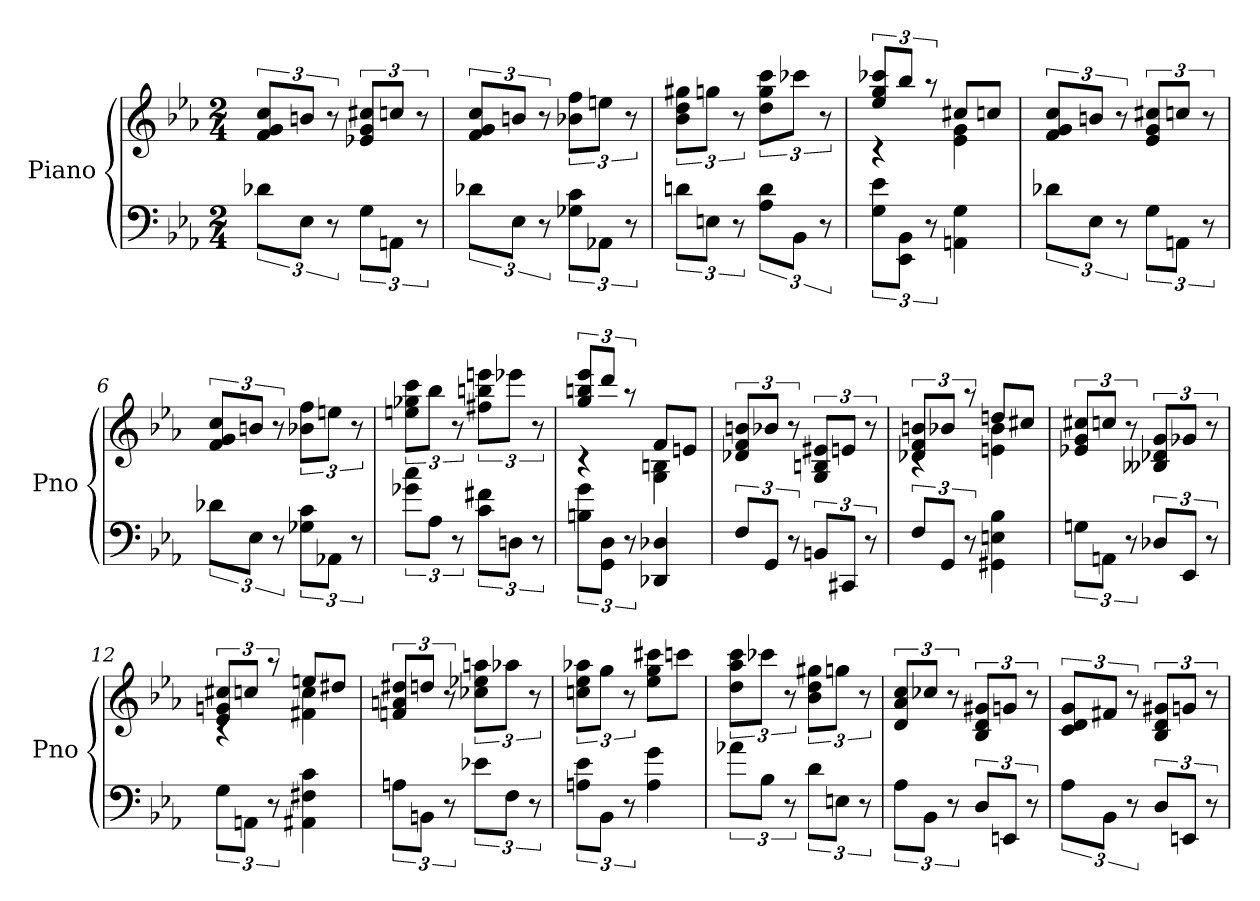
**kern	**kern
*part1	*part1
*staff2	*staff1
*I"Piano	*
*I'Pno	*
*clefF4	*clefG2
*k[b-e-a-]	*k[b-e-a-]
*E-:	*E-:
*M2/4	*M2/4
=1	=1
12d-XL	12f 12g 12ccL
12E-J	12bnJ
12r	12r
12GL	12e-X 12g 12cc#XL
12AAnJ	12ccnJ
12r	12r
=2	=2
12d-XL	12f 12g 12ccL
12E-J	12bnJ
12r	12r
12G-X 12cL	12b-X 12ffL
12AA-XJ	12eenJ
12r	12r
=3	=3
12dnL	12b- 12dd 12gg#XL
12EnJ	12ggnJ
12r	12r
12A- 12dL	12dd 12gg 12cccL
12BB-J	12ccc-XJ
12r	12r
=4	=4
*	*^
12G 12e-L	12ee- 12gg 12ccc-XL	4rc
12EE- 12BB-J	12bb-J	.
12r	12raa	.
4AAn 4G	8cc#XL	4e- 4g
.	8ccnJ	.
*	*v	*v
=5	=5
12d-XL	12f 12g 12ccL
12E-J	12bnJ
12r	12r
12GL	12e- 12g 12cc#XL
12AAnJ	12ccnJ
12r	12r
=6	=6
12d-XL	12f 12g 12ccL
12E-J	12bnJ
12r	12r
12G-X 12cL	12b-X 12ffL
12AA-XJ	12eenJ
12r	12r
=7	=7
12g-X 12ccL	12een 12gg-X 12cccL
12A-J	12bb-J
12r	12r
12c 12f#XL	12ff#X 12bbn 12eeenL
12DnJ	12eee-XJ
12r	12r
=8	=8
*	*^
12Bn 12gL	12gg 12bbn 12eee-L	4rc
12GG 12DJ	12dddJ	.
12r	12raa	.
4DD-X 4D-X	8fL	4G 4Bn
.	8enJ	.
*	*v	*v
=9	=9
12FL	12d-X 12f 12bnL
12GGJ	12b-XJ
12r	12r
12BBnL	12G 12Bn 12e#XL
12CC#XJ	12enJ
12r	12r
=10	=10
*	*^
12FL	12d-X 12f 12bnL	4rc
12GGJ	12b-XJ	.
12r	12raa	.
4GG#X 4En 4B-	8ddnL	4en 4b-
.	8cc#XJ	.
*	*v	*v
=11	=11
12GnL	12e-X 12g 12cc#XL
12AAnJ	12ccnJ
12r	12r
12D-XL	12B--X 12d-X 12gL
12EE-J	12g-XJ
12r	12r
=12	=12
*	*^
12GL	12e- 12gn 12cc#XL	4rc
12AAnJ	12ccnJ	.
12r	12raa	.
4AA#X 4F#X 4c	8eenL	4f#X 4cc
.	8dd#XJ	.
*	*v	*v
=13	=13
12AnL	12fn 12an 12dd#XL
12BBnJ	12ddnJ
12r	12r
12e-XL	12cc-X 12ee-X 12aanL
12FJ	12aa-XJ
12r	12r
=14	=14
12An 12e-L	12ccn 12ee- 12aa-XL
12BB-J	12ggJ
12r	12r
4A 4g	8ee- 8gg 8ccc#XL
.	8cccnJ
=15	=15
12a-XL	12dd 12aa- 12cccL
12B-J	12ccc-XJ
12r	12r
12dL	12b- 12dd 12gg#XL
12EnJ	12ggnJ
12r	12r
=16	=16
12A-L	12d 12a- 12ccL
12BB-J	12cc-XJ
12r	12r
12DL	12B- 12d 12g#XL
12EEnJ	12gnJ
12r	12r
=17	=17
12A-L	12c 12d 12gL
12BB-J	12f#XJ
12r	12r
12DL	12B- 12d 12g#XL
12EEnJ	12gnJ
12r	12r
=	=
*-	*-
